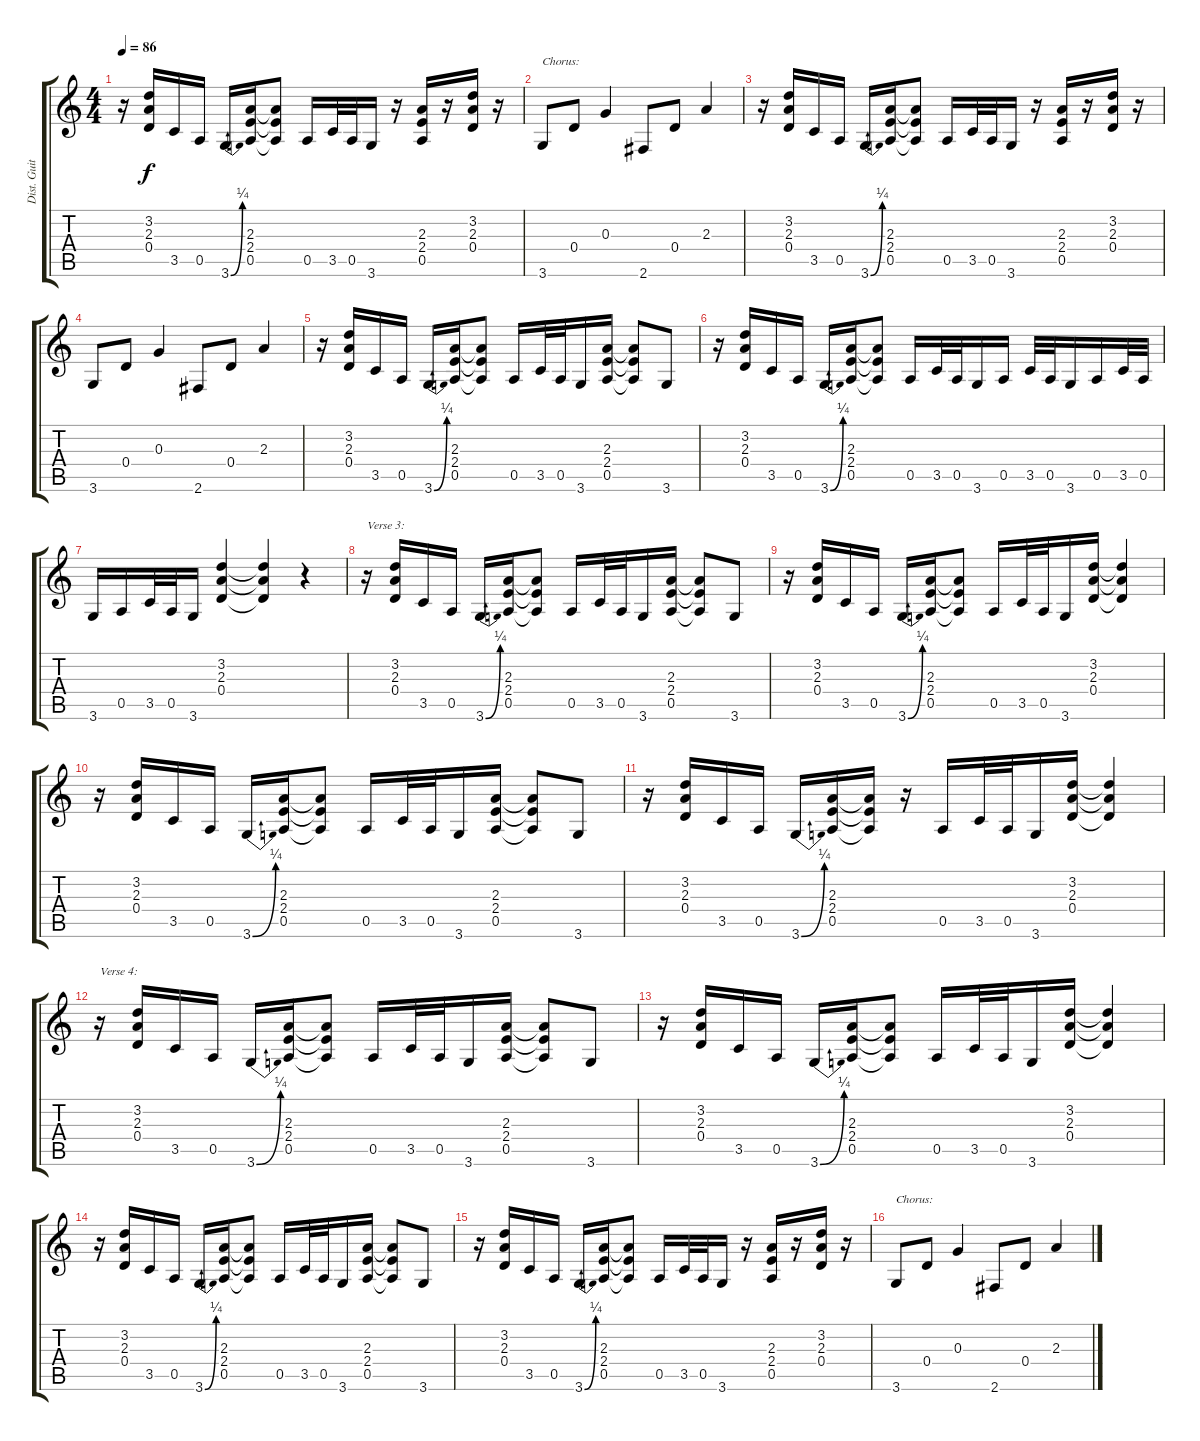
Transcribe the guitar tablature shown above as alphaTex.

\track ("Dist. Guitar 2" "Dist. Guit") {instrument distortionguitar}
\staff {score tabs}
\tuning (E4 B3 G3 D3 A2 E2) {hide}
\ts (4 4)
\tempo 86
\clef g2
\ks c
r.16{dy f} (3.2 2.3 0.4).16 3.5.16 0.5.16 3.6{be (bend 0 0 60 1)}.16 (2.3 2.4 0.5).16 (2.3{t} 2.4{t} 0.5{t}).8 0.5.16 3.5.32 0.5.32 3.6.16 r.16 (2.3 2.4 0.5).16 r.16 (3.2 2.3 0.4).16 r.16 |
3.6.8{txt "Chorus:"} 0.4.8 0.3.4 2.6.8 0.4.8 2.3.4 |
r.16 (3.2 2.3 0.4).16 3.5.16 0.5.16 3.6{be (bend 0 0 60 1)}.16 (2.3 2.4 0.5).16 (2.3{t} 2.4{t} 0.5{t}).8 0.5.16 3.5.32 0.5.32 3.6.16 r.16 (2.3 2.4 0.5).16 r.16 (3.2 2.3 0.4).16 r.16 |
3.6.8 0.4.8 0.3.4 2.6.8 0.4.8 2.3.4 |
r.16 (3.2 2.3 0.4).16 3.5.16 0.5.16 3.6{be (bend 0 0 60 1)}.16 (2.3 2.4 0.5).16 (2.3{t} 2.4{t} 0.5{t}).8 0.5.16 3.5.32 0.5.32 3.6.16 (2.3 2.4 0.5).16 (2.3{t} 2.4{t} 0.5{t}).8 3.6.8 |
r.16 (3.2 2.3 0.4).16 3.5.16 0.5.16 3.6{be (bend 0 0 60 1)}.16 (2.3 2.4 0.5).16 (2.3{t} 2.4{t} 0.5{t}).8 0.5.16 3.5.32 0.5.32 3.6.16 0.5.16 3.5.32 0.5.32 3.6.16 0.5.16 3.5.32 0.5.32 |
3.6.16 0.5.16 3.5.32 0.5.32 3.6.16 (3.2 2.3 0.4).4 (3.2{t} 2.3{t} 0.4{t}).4 r.4 |
r.16{txt "Verse 3:"} (3.2 2.3 0.4).16 3.5.16 0.5.16 3.6{be (bend 0 0 60 1)}.16 (2.3 2.4 0.5).16 (2.3{t} 2.4{t} 0.5{t}).8 0.5.16 3.5.32 0.5.32 3.6.16 (2.3 2.4 0.5).16 (2.3{t} 2.4{t} 0.5{t}).8 3.6.8 |
r.16 (3.2 2.3 0.4).16 3.5.16 0.5.16 3.6{be (bend 0 0 60 1)}.16 (2.3 2.4 0.5).16 (2.3{t} 2.4{t} 0.5{t}).8 0.5.16 3.5.32 0.5.32 3.6.16 (3.2 2.3 0.4).16 (3.2{t} 2.3{t} 0.4{t}).4 |
r.16 (3.2 2.3 0.4).16 3.5.16 0.5.16 3.6{be (bend 0 0 60 1)}.16 (2.3 2.4 0.5).16 (2.3{t} 2.4{t} 0.5{t}).8 0.5.16 3.5.32 0.5.32 3.6.16 (2.3 2.4 0.5).16 (2.3{t} 2.4{t} 0.5{t}).8 3.6.8 |
r.16 (3.2 2.3 0.4).16 3.5.16 0.5.16 3.6{be (bend 0 0 60 1)}.16 (2.3 2.4 0.5).16 (2.3{t} 2.4{t} 0.5{t}).16 r.16 0.5.16 3.5.32 0.5.32 3.6.16 (3.2 2.3 0.4).16 (3.2{t} 2.3{t} 0.4{t}).4 |
r.16{txt "Verse 4:"} (3.2 2.3 0.4).16 3.5.16 0.5.16 3.6{be (bend 0 0 60 1)}.16 (2.3 2.4 0.5).16 (2.3{t} 2.4{t} 0.5{t}).8 0.5.16 3.5.32 0.5.32 3.6.16 (2.3 2.4 0.5).16 (2.3{t} 2.4{t} 0.5{t}).8 3.6.8 |
r.16 (3.2 2.3 0.4).16 3.5.16 0.5.16 3.6{be (bend 0 0 60 1)}.16 (2.3 2.4 0.5).16 (2.3{t} 2.4{t} 0.5{t}).8 0.5.16 3.5.32 0.5.32 3.6.16 (3.2 2.3 0.4).16 (3.2{t} 2.3{t} 0.4{t}).4 |
r.16 (3.2 2.3 0.4).16 3.5.16 0.5.16 3.6{be (bend 0 0 60 1)}.16 (2.3 2.4 0.5).16 (2.3{t} 2.4{t} 0.5{t}).8 0.5.16 3.5.32 0.5.32 3.6.16 (2.3 2.4 0.5).16 (2.3{t} 2.4{t} 0.5{t}).8 3.6.8 |
r.16 (3.2 2.3 0.4).16 3.5.16 0.5.16 3.6{be (bend 0 0 60 1)}.16 (2.3 2.4 0.5).16 (2.3{t} 2.4{t} 0.5{t}).8 0.5.16 3.5.32 0.5.32 3.6.16 r.16 (2.3 2.4 0.5).16 r.16 (3.2 2.3 0.4).16 r.16 |
3.6.8{txt "Chorus:"} 0.4.8 0.3.4 2.6.8 0.4.8 2.3.4
